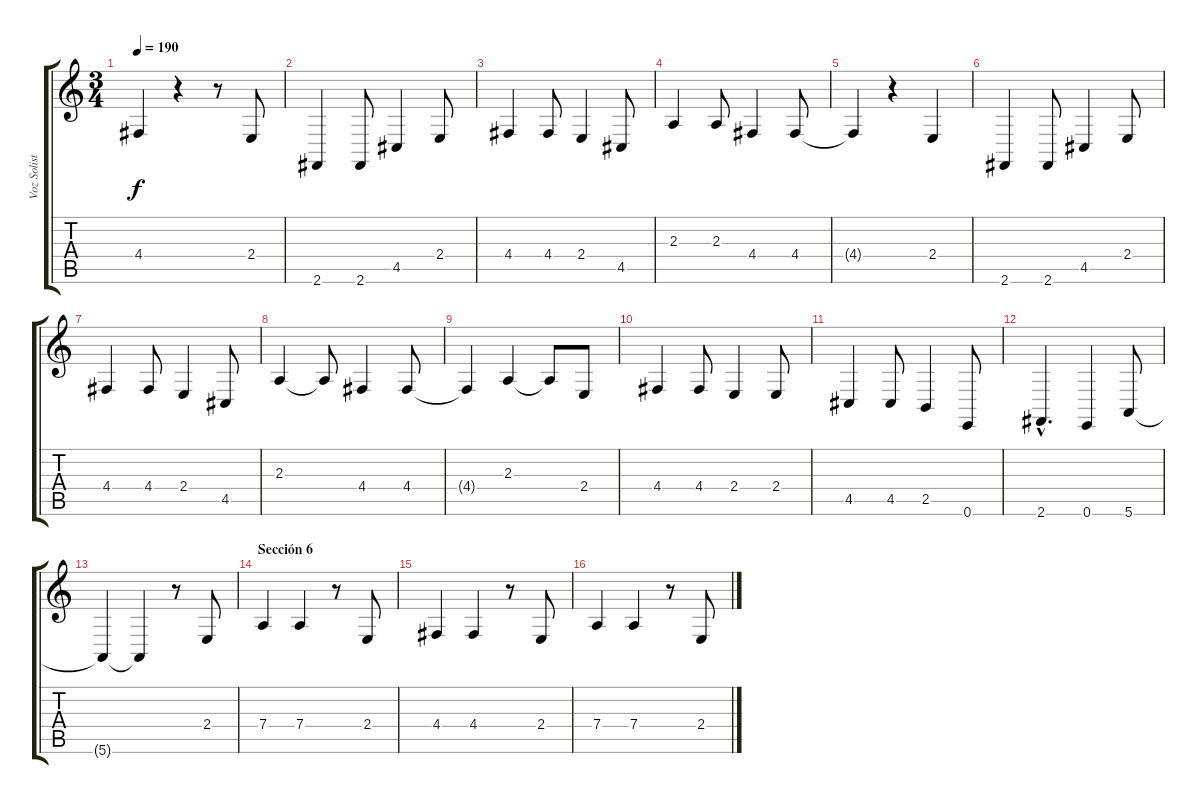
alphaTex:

\track ("Voz Solista" "Voz Solist") {instrument cello}
\staff {score tabs}
\tuning (E4 B3 G3 D3 A2 E2) {hide}
\ts (3 4)
\tempo 190
\clef g2
\ks c
4.4{t}.4{dy f} r.4 r.8 2.4.8 |
2.6.4 2.6.8 4.5.4 2.4.8 |
4.4.4 4.4.8 2.4.4 4.5.8 |
2.3.4 2.3.8 4.4.4 4.4.8 |
4.4{t}.4 r.4 2.4.4 |
2.6.4 2.6.8 4.5.4 2.4.8 |
4.4.4 4.4.8 2.4.4 4.5.8 |
2.3.4 2.3{t}.8 4.4.4 4.4.8 |
4.4{t}.4 2.3.4 2.3{t}.8 2.4.8 |
4.4.4 4.4.8 2.4.4 2.4.8 |
4.5.4 4.5.8 2.5.4 0.6.8 |
2.6{hac}.4{d} 0.6.4 5.6.8 |
5.6{t}.4 5.6{t}.4 r.8 2.4.8 |
\section ("" "Sección 6")
7.4.4 7.4.4 r.8 2.4.8 |
4.4.4 4.4.4 r.8 2.4.8 |
7.4.4 7.4.4 r.8 2.4.8
